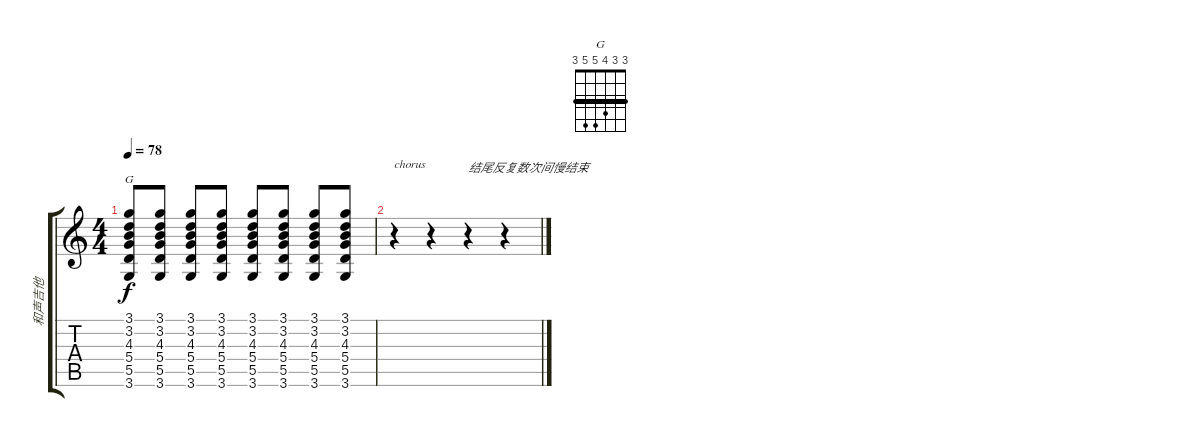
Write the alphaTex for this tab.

\track ("和声吉他" "和声吉他") {instrument electricguitarclean}
\staff {score tabs}
\tuning (E4 B3 G3 D3 A2 E2) {hide}
\chord ("G" 3 3 4 5 5 3) {barre 3}
\ts (4 4)
\tempo 78
\clef g2
\ks c
(3.1 3.2 4.3 5.4 5.5 3.6).8{ch "G" dy f} (3.1 3.2 4.3 5.4 5.5 3.6).8 (3.1 3.2 4.3 5.4 5.5 3.6).8 (3.1 3.2 4.3 5.4 5.5 3.6).8 (3.1 3.2 4.3 5.4 5.5 3.6).8 (3.1 3.2 4.3 5.4 5.5 3.6).8 (3.1 3.2 4.3 5.4 5.5 3.6).8 (3.1 3.2 4.3 5.4 5.5 3.6).8 |
r.4{txt "chorus"} r.4 r.4{txt "结尾反复数次间慢结束"} r.4
